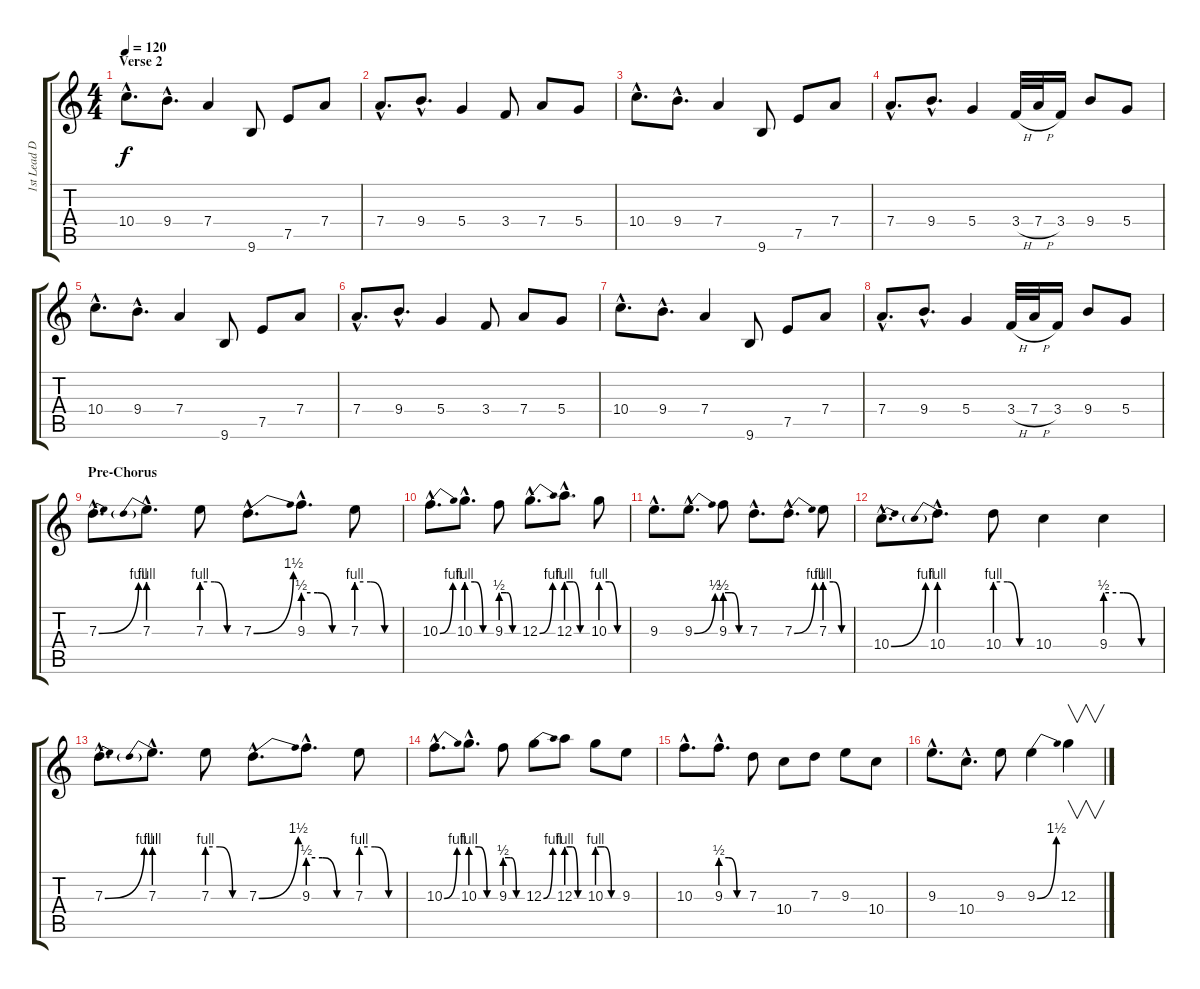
\track ("1st Lead Distortion Guitar" "1st Lead D") {instrument distortionguitar}
\staff {score tabs}
\tuning (E4 B3 G3 D3 A2 D2) {hide}
\ts (4 4)
\section ("" "Verse 2")
\tempo 120
\clef g2
\ks c
10.4{hac}.8{d dy f} 9.4{hac}.8{d} 7.4.4 9.6.8 7.5.8 7.4.8 |
7.4{hac}.8{d} 9.4{hac}.8{d} 5.4.4 3.4.8 7.4.8 5.4.8 |
10.4{hac}.8{d} 9.4{hac}.8{d} 7.4.4 9.6.8 7.5.8 7.4.8 |
7.4{hac}.8{d} 9.4{hac}.8{d} 5.4.4 3.4{h}.32 7.4{h}.32 3.4.16 9.4.8 5.4.8 |
10.4{hac}.8{d} 9.4{hac}.8{d} 7.4.4 9.6.8 7.5.8 7.4.8 |
7.4{hac}.8{d} 9.4{hac}.8{d} 5.4.4 3.4.8 7.4.8 5.4.8 |
10.4{hac}.8{d} 9.4{hac}.8{d} 7.4.4 9.6.8 7.5.8 7.4.8 |
7.4{hac}.8{d} 9.4{hac}.8{d} 5.4.4 3.4{h}.32 7.4{h}.32 3.4.16 9.4.8 5.4.8 |
\section ("" "Pre-Chorus")
7.3{be (bend 0 0 60 4) hac}.8{d volume 16} 7.3{be (prebend 0 4 60 4) hac}.8{d} 7.3{be (custom 0 4 20 4 40 0 60 0)}.8 7.3{be (bend 0 0 60 6) hac}.8{d} 9.3{be (custom 0 2 20 2 40 0 60 0) hac}.8{d} 7.3{be (custom 0 4 20 4 40 0 60 0)}.8 |
10.3{be (bend 0 0 60 4) hac}.8{d} 10.3{be (custom 0 4 20 4 40 0 60 0) hac}.8{d} 9.3{be (custom 0 2 20 2 40 0 60 0)}.8 12.3{be (bend 0 0 60 4) hac}.8{d} 12.3{be (custom 0 4 20 4 40 0 60 0) hac}.8{d} 10.3{be (custom 0 4 20 4 40 0 60 0)}.8 |
9.3{hac}.8{d} 9.3{be (bend 0 0 60 2) hac}.8{d} 9.3{be (custom 0 2 20 2 40 0 60 0)}.8 7.3{hac}.8{d} 7.3{be (bend 0 0 60 4) hac}.8{d} 7.3{be (custom 0 4 20 4 40 0 60 0)}.8 |
10.4{be (bend 0 0 60 4) hac}.8{d} 10.4{be (prebend 0 4 60 4) hac}.8{d} 10.4{be (custom 0 4 20 4 40 0 60 0)}.8 10.4.4 9.4{be (custom 0 2 20 2 40 0 60 0)}.4 |
7.3{be (bend 0 0 60 4) hac}.8{d} 7.3{be (prebend 0 4 60 4) hac}.8{d} 7.3{be (custom 0 4 20 4 40 0 60 0)}.8 7.3{be (bend 0 0 60 6) hac}.8{d} 9.3{be (custom 0 2 20 2 40 0 60 0) hac}.8{d} 7.3{be (custom 0 4 20 4 40 0 60 0)}.8 |
10.3{be (bend 0 0 60 4) hac}.8{d} 10.3{be (custom 0 4 20 4 40 0 60 0) hac}.8{d} 9.3{be (custom 0 2 20 2 40 0 60 0)}.8 12.3{be (bend 0 0 60 4)}.8 12.3{be (custom 0 4 20 4 40 0 60 0)}.8 10.3{be (custom 0 4 20 4 40 0 60 0)}.8 9.3.8 |
10.3{hac}.8{d} 9.3{be (custom 0 2 20 2 40 0 60 0) hac}.8{d} 7.3.8 10.4.8 7.3.8 9.3.8 10.4.8 |
9.3{hac}.8{d} 10.4{hac}.8{d} 9.3.8 9.3{be (bend 0 0 60 6)}.4 12.3.4{v}
